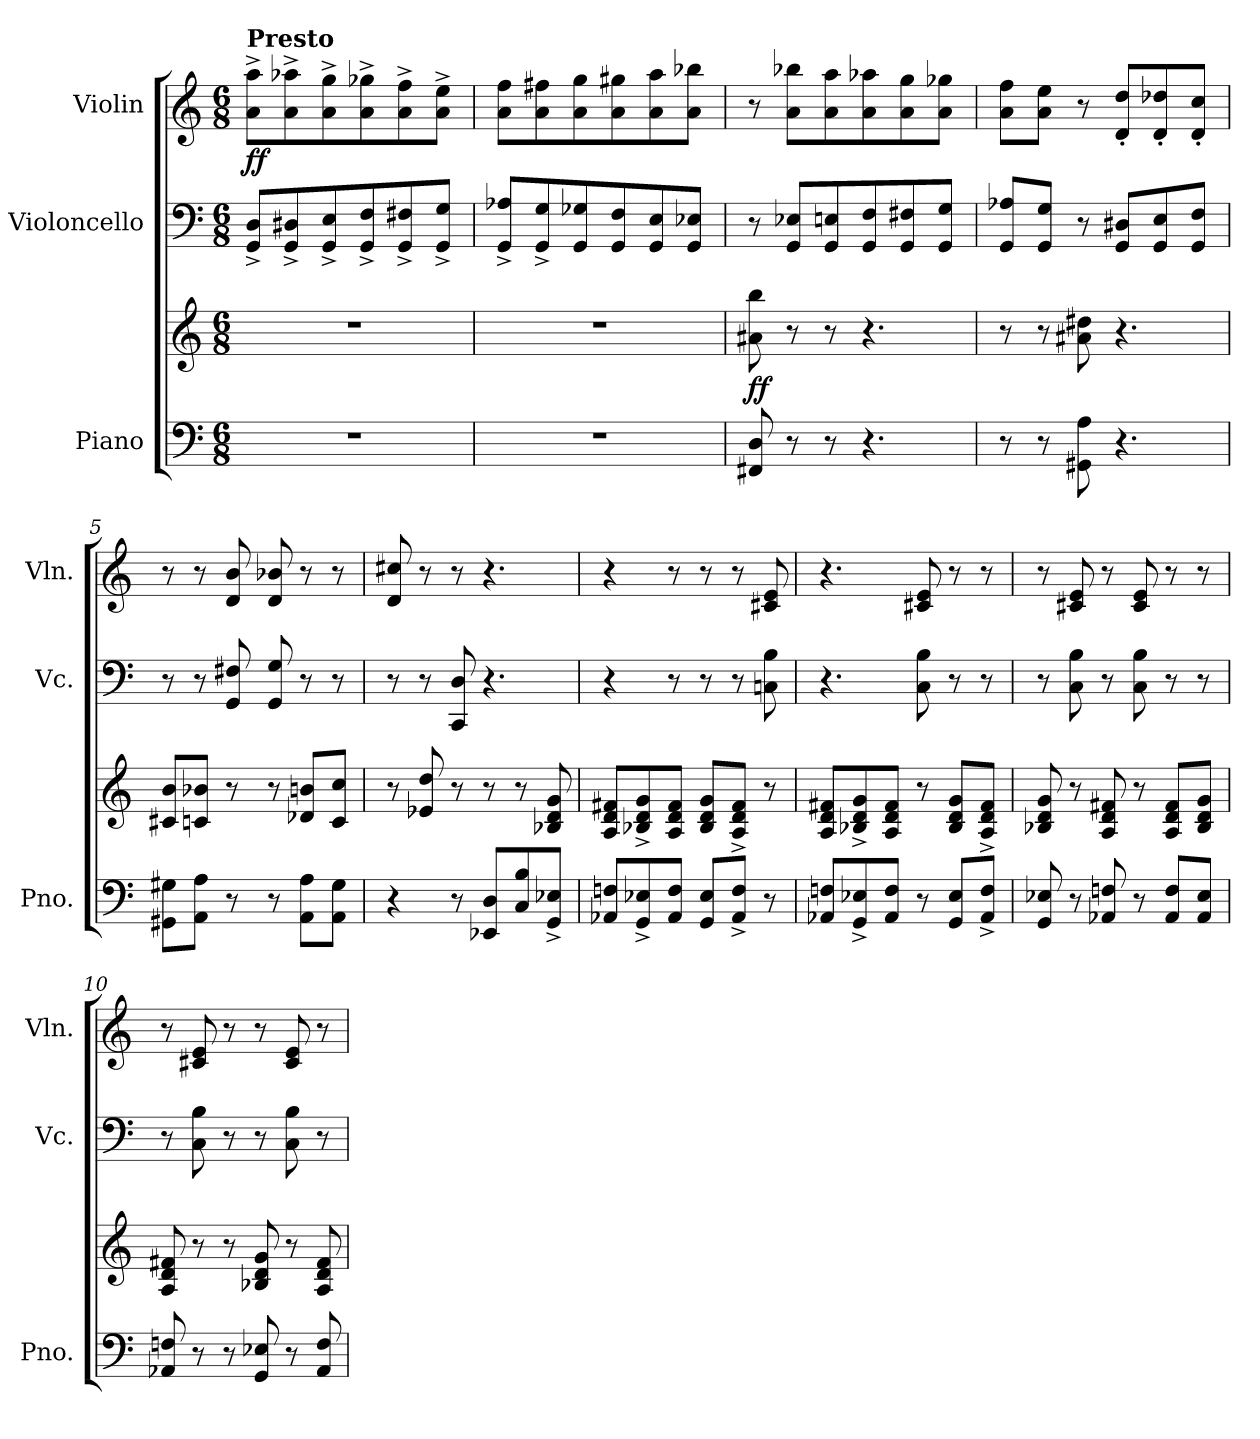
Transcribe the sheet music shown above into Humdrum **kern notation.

**kern	**kern	**dynam	**kern	**kern	**dynam
*part3	*part3	*part3	*part2	*part1	*part1
*staff4	*staff3	*staff3/4	*staff2	*staff1	*staff1
*I"Piano	*	*	*I"Violoncello	*I"Violin	*
*I'Pno.	*	*	*I'Vc.	*I'Vln.	*
!!LO:PB:g=z
*clefF4	*clefG2	*	*clefF4	*clefG2	*
*k[]	*k[]	*	*k[]	*k[]	*
*C:	*C:	*	*C:	*C:	*
*M6/8	*M6/8	*	*M6/8	*M6/8	*
*MM160	*MM160	*	*MM160	*MM180	*
=1	=1	=1	=1	=1	=1
!	!	!	!	!LO:TX:a:B:t=Presto	!
!LO:N:vis=1	!LO:N:vis=1	!	!	!	!
2.r	2.r	.	8GGi/^ 8Di^L	8ai\^ 8aai^L	ff
.	.	.	8GGi/^ 8D#Xi^	8ai\^ 8aa-Xi^	.
.	.	.	8GGi/^ 8Ei^	8ai\^ 8ggi^	.
.	.	.	8GGi/^ 8Fi^	8ai\^ 8gg-Xi^	.
.	.	.	8GGi/^ 8F#Xi^	8ai\^ 8ffi^	.
.	.	.	8GGi/^ 8Gi^J	8ai\^ 8eei^J	.
=2	=2	=2	=2	=2	=2
!LO:N:vis=1	!LO:N:vis=1	!	!	!	!
2.r	2.r	.	8GGi/^ 8A-Xi^L	8ai\ 8ffiL	.
.	.	.	8GGi/^ 8Gi^	8ai\ 8ff#Xi	.
.	.	.	8GGi/ 8G-Xi	8ai\ 8ggi	.
.	.	.	8GGi/ 8Fi	8ai\ 8gg#Xi	.
.	.	.	8GGi/ 8Ei	8ai\ 8aai	.
.	.	.	8GGi/ 8E-XiJ	8ai\ 8bb-XiJ	.
=3	=3	=3	=3	=3	=3
8FF#Xi/ 8Di	8a#Xi\ 8bbi	ff	8r	8r	.
8r	8r	.	8GGi/ 8E-XiL	8ai\ 8bb-XiL	.
8r	8r	.	8GGi/ 8Eni	8ai\ 8aai	.
4.r	4.r	.	8GGi/ 8Fi	8ai\ 8aa-Xi	.
.	.	.	8GGi/ 8F#Xi	8ai\ 8ggi	.
.	.	.	8GGi/ 8GiJ	8ai\ 8gg-XiJ	.
=4	=4	=4	=4	=4	=4
8r	8r	.	8GGi/ 8A-XiL	8ai\ 8ffiL	.
8r	8r	.	8GGi/ 8GiJ	8ai\ 8eeiJ	.
8GG#Xi\ 8Ai	8a#Xi\ 8dd#Xi	.	8r	8r	.
4.r	4.r	.	8GGi/ 8D#XiL	8di/' 8ddi'L	.
.	.	.	8GGi/ 8Ei	8di/' 8dd-Xi'	.
.	.	.	8GGi/ 8FiJ	8di/' 8cci'J	.
=5	=5	=5	=5	=5	=5
8GG#Xi\ 8G#XiL	8c#Xi/ 8biL	.	8r	8r	.
8AAi\ 8AiJ	8cni/ 8b-XiJ	.	8r	8r	.
8r	8r	.	8GGi/ 8F#Xi	8di/ 8bi	.
8r	8r	.	8GGi/ 8Gi	8di/ 8b-Xi	.
8AAi\ 8AiL	8d-Xi/ 8bniL	.	8r	8r	.
8AAi\ 8G#iJ	8ci/ 8cciJ	.	8r	8r	.
!!LO:LB:g=z
=6	=6	=6	=6	=6	=6
4r	8r	.	8r	8di/ 8cc#Xi	.
.	8e-Xi/ 8ddi	.	8r	8r	.
8r	8r	.	8CCi/ 8Di	8r	.
8EE-Xi/ 8DiL	8r	.	4.r	4.r	.
8Ci/ 8Bi	8r	.	.	.	.
8GGi/^ 8E-Xi^J	8B-Xi/ 8di 8gi	.	.	.	.
=7	=7	=7	=7	=7	=7
8AA-Xi/ 8FniL	8Ai/ 8di 8f#XiL	.	4r	4r	.
8GGi/^ 8E-Xi^	8B-Xi/^ 8di^ 8gi^	.	.	.	.
8AA-i/ 8FiJ	8Ai/ 8di 8f#iJ	.	8r	8r	.
8GGi/ 8E-iL	8B-i/ 8di 8giL	.	8r	8r	.
8AA-i/^ 8Fi^J	8Ai/^ 8di^ 8f#i^J	.	8r	8r	.
8r	8r	.	8Cni\ 8Bi	8c#Xi/ 8ei	.
=8	=8	=8	=8	=8	=8
8AA-Xi/ 8FniL	8Ai/ 8di 8f#XiL	.	4.r	4.r	.
8GGi/^ 8E-Xi^	8B-Xi/^ 8di^ 8gi^	.	.	.	.
8AA-i/ 8FiJ	8Ai/ 8di 8f#iJ	.	.	.	.
8r	8r	.	8Ci\ 8Bi	8c#Xi/ 8ei	.
8GGi/ 8E-iL	8B-i/ 8di 8giL	.	8r	8r	.
8AA-i/^ 8Fi^J	8Ai/^ 8di^ 8f#i^J	.	8r	8r	.
=9	=9	=9	=9	=9	=9
8GGi/ 8E-Xi	8B-Xi/ 8di 8gi	.	8r	8r	.
8r	8r	.	8Ci\ 8Bi	8c#Xi/ 8ei	.
8AA-Xi/ 8Fni	8Ai/ 8di 8f#Xi	.	8r	8r	.
8r	8r	.	8Ci\ 8Bi	8c#i/ 8ei	.
8AA-i/ 8FiL	8Ai/ 8di 8f#iL	.	8r	8r	.
8AA-i/ 8E-iJ	8B-i/ 8di 8giJ	.	8r	8r	.
=10	=10	=10	=10	=10	=10
8AA-Xi/ 8Fni	8Ai/ 8di 8f#Xi	.	8r	8r	.
8r	8r	.	8Ci\ 8Bi	8c#Xi/ 8ei	.
8r	8r	.	8r	8r	.
8GGi/ 8E-Xi	8B-Xi/ 8di 8gi	.	8r	8r	.
8r	8r	.	8Ci\ 8Bi	8c#i/ 8ei	.
8AA-i/ 8Fi	8Ai/ 8di 8f#i	.	8r	8r	.
=	=	=	=	=	=
*-	*-	*-	*-	*-	*-
